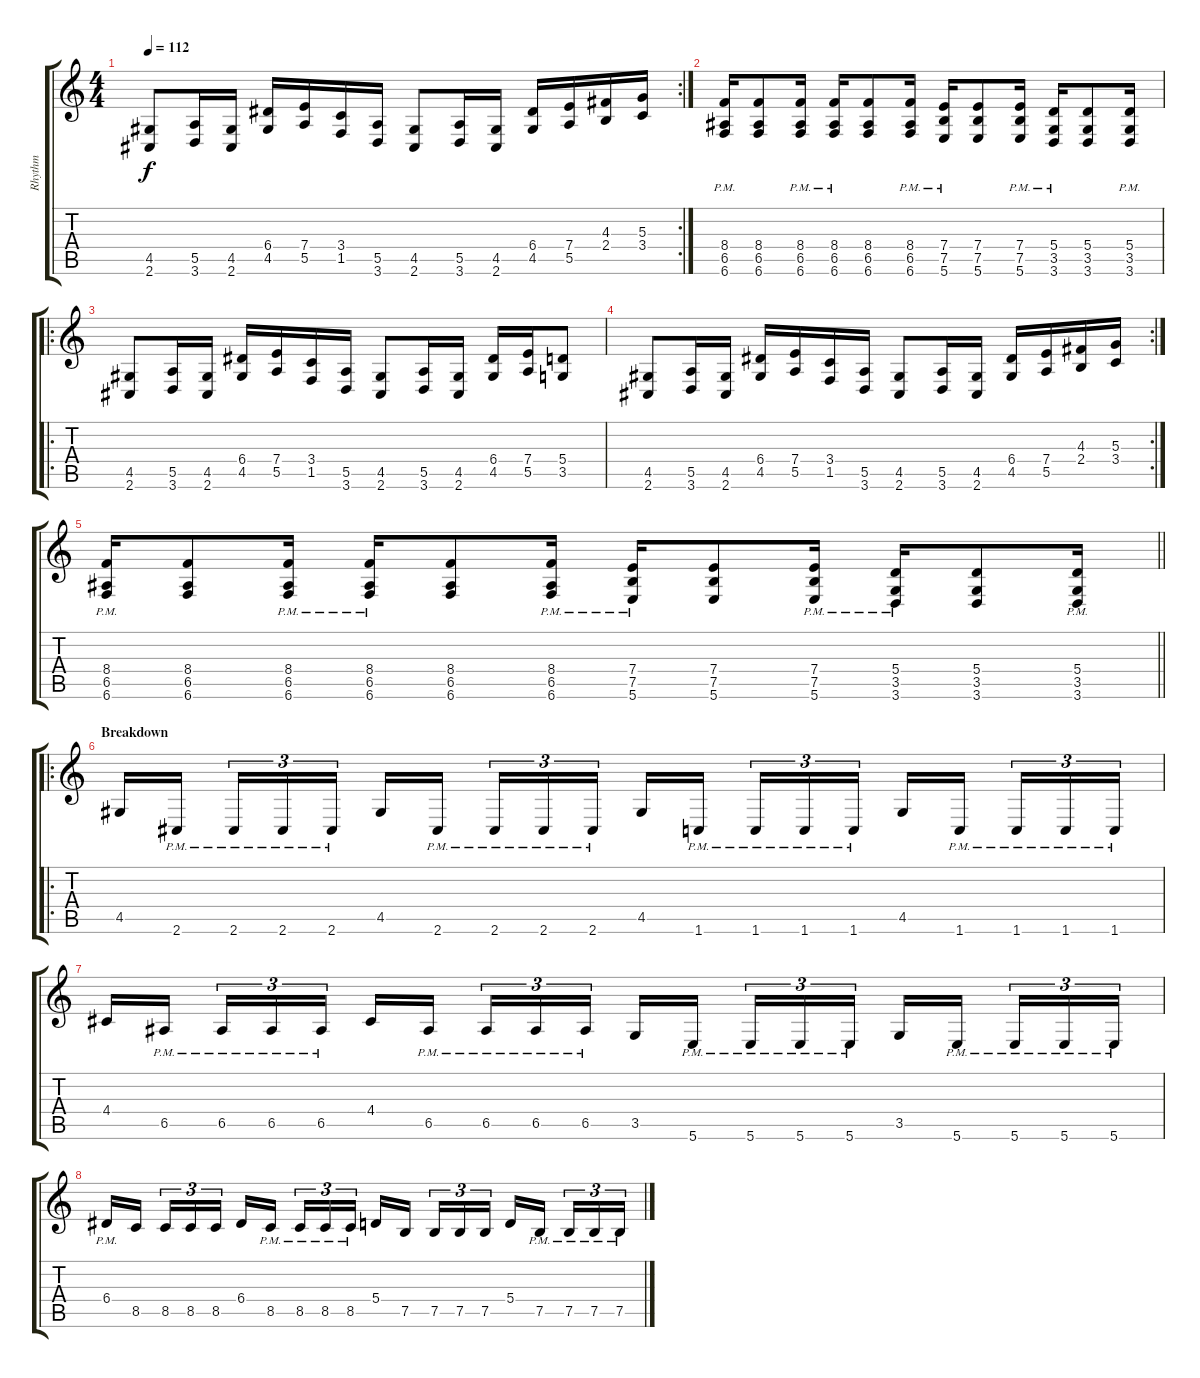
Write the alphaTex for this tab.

\track ("Rhythm" "Rhythm") {instrument distortionguitar}
\staff {score tabs}
\tuning (B3 Gb3 D3 A2 E2 B1) {hide}
\rc 2
\ts (4 4)
\tempo 112
\clef g2
\ks aminor
(4.5 2.6).8{dy f} (5.5 3.6).16 (4.5 2.6).16 (6.4 4.5).16 (7.4 5.5).16 (3.4 1.5).16 (5.5 3.6).16 (4.5 2.6).8 (5.5 3.6).16 (4.5 2.6).16 (6.4 4.5).16 (7.4 5.5).16 (4.3 2.4).16 (5.3 3.4).16 |
(8.4 6.5{pm} 6.6).16 (8.4 6.5 6.6).8 (8.4 6.5{pm} 6.6).16 (8.4 6.5{pm} 6.6).16 (8.4 6.5 6.6).8 (8.4 6.5{pm} 6.6).16 (7.4 7.5 5.6{pm}).16 (7.4 7.5 5.6).8 (7.4 7.5 5.6{pm}).16 (5.4 3.5{pm} 3.6).16 (5.4 3.5 3.6).8 (5.4 3.5{pm} 3.6).16 |
\ro
(4.5 2.6).8 (5.5 3.6).16 (4.5 2.6).16 (6.4 4.5).16 (7.4 5.5).16 (3.4 1.5).16 (5.5 3.6).16 (4.5 2.6).8 (5.5 3.6).16 (4.5 2.6).16 (6.4 4.5).16 (7.4 5.5).16 (5.4 3.5).8 |
\rc 2
(4.5 2.6).8 (5.5 3.6).16 (4.5 2.6).16 (6.4 4.5).16 (7.4 5.5).16 (3.4 1.5).16 (5.5 3.6).16 (4.5 2.6).8 (5.5 3.6).16 (4.5 2.6).16 (6.4 4.5).16 (7.4 5.5).16 (4.3 2.4).16 (5.3 3.4).16 |
\barLineRight lightlight
(8.4 6.5{pm} 6.6).16 (8.4 6.5 6.6).8 (8.4 6.5{pm} 6.6).16 (8.4 6.5{pm} 6.6).16 (8.4 6.5 6.6).8 (8.4 6.5{pm} 6.6).16 (7.4 7.5 5.6{pm}).16 (7.4 7.5 5.6).8 (7.4 7.5 5.6{pm}).16 (5.4 3.5{pm} 3.6).16 (5.4 3.5 3.6).8 (5.4 3.5{pm} 3.6).16 |
\ro
\section ("" "Breakdown")
4.5.16 2.6{pm}.16{beam splitsecondary} 2.6{pm}.16{tu (3 2)} 2.6{pm}.16{tu (3 2)} 2.6{pm}.16{tu (3 2)} 4.5.16 2.6{pm}.16{beam splitsecondary} 2.6{pm}.16{tu (3 2)} 2.6{pm}.16{tu (3 2)} 2.6{pm}.16{tu (3 2)} 4.5.16 1.6{pm}.16{beam splitsecondary} 1.6{pm}.16{tu (3 2)} 1.6{pm}.16{tu (3 2)} 1.6{pm}.16{tu (3 2)} 4.5.16 1.6{pm}.16{beam splitsecondary} 1.6{pm}.16{tu (3 2)} 1.6{pm}.16{tu (3 2)} 1.6{pm}.16{tu (3 2)} |
4.4.16 6.5{pm}.16{beam splitsecondary} 6.5{pm}.16{tu (3 2)} 6.5{pm}.16{tu (3 2)} 6.5{pm}.16{tu (3 2)} 4.4.16 6.5{pm}.16{beam splitsecondary} 6.5{pm}.16{tu (3 2)} 6.5{pm}.16{tu (3 2)} 6.5{pm}.16{tu (3 2)} 3.5.16 5.6{pm}.16{beam splitsecondary} 5.6{pm}.16{tu (3 2)} 5.6{pm}.16{tu (3 2)} 5.6{pm}.16{tu (3 2)} 3.5.16 5.6{pm}.16{beam splitsecondary} 5.6{pm}.16{tu (3 2)} 5.6{pm}.16{tu (3 2)} 5.6{pm}.16{tu (3 2)} |
6.4{pm}.16 8.5.16{beam splitsecondary} 8.5.16{tu (3 2)} 8.5.16{tu (3 2)} 8.5.16{tu (3 2)} 6.4.16 8.5{pm}.16{beam splitsecondary} 8.5{pm}.16{tu (3 2)} 8.5{pm}.16{tu (3 2)} 8.5{pm}.16{tu (3 2)} 5.4.16 7.5.16{beam splitsecondary} 7.5.16{tu (3 2)} 7.5.16{tu (3 2)} 7.5.16{tu (3 2)} 5.4.16 7.5{pm}.16{beam splitsecondary} 7.5{pm}.16{tu (3 2)} 7.5{pm}.16{tu (3 2)} 7.5{pm}.16{tu (3 2)}
